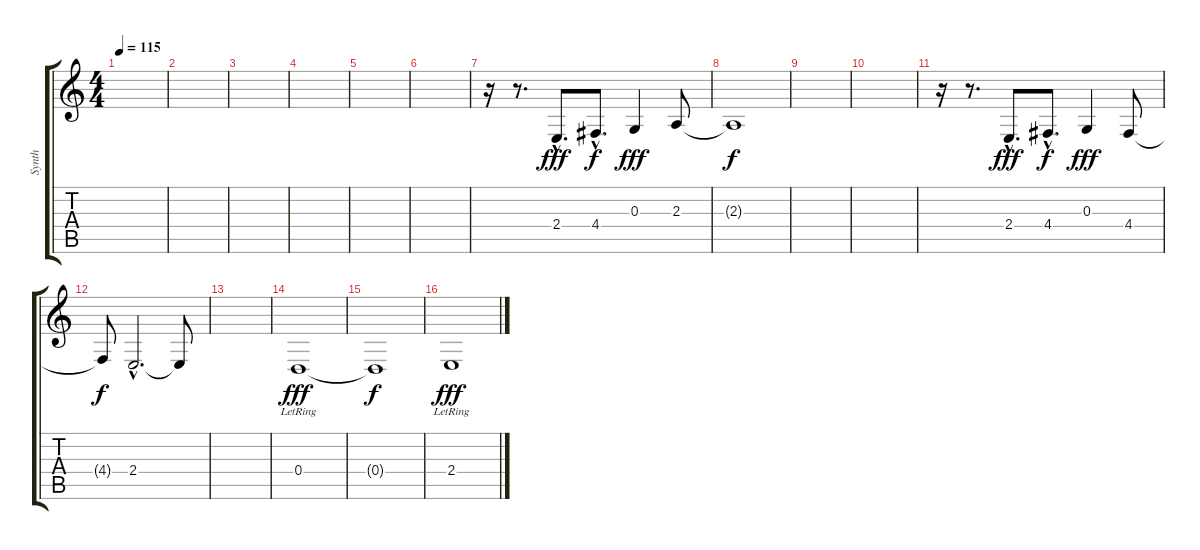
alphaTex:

\track ("Synth" "Synth") {instrument fx5brightness}
\staff {score tabs}
\tuning (E4 B3 G3 D3 A2 E2) {hide}
\ts (4 4)
\tempo 115
\clef g2
\ks c
|
|
|
|
|
|
r.16 r.8{d} 2.4{hac}.8{d dy fff} 4.4{hac}.8{d dy f} 0.3.4{dy fff} 2.3.8 |
2.3{t}.1{dy f} |
|
|
r.16 r.8{d} 2.4{hac}.8{d dy fff} 4.4{hac}.8{d dy f} 0.3.4{dy fff} 4.4.8 |
4.4{t}.8{dy f} 2.4{hac}.2{d} 2.4{t}.8 |
|
0.4{lr}.1{dy fff instrument fx4atmosphere} |
0.4{t}.1{dy f} |
2.4{lr}.1{dy fff}
